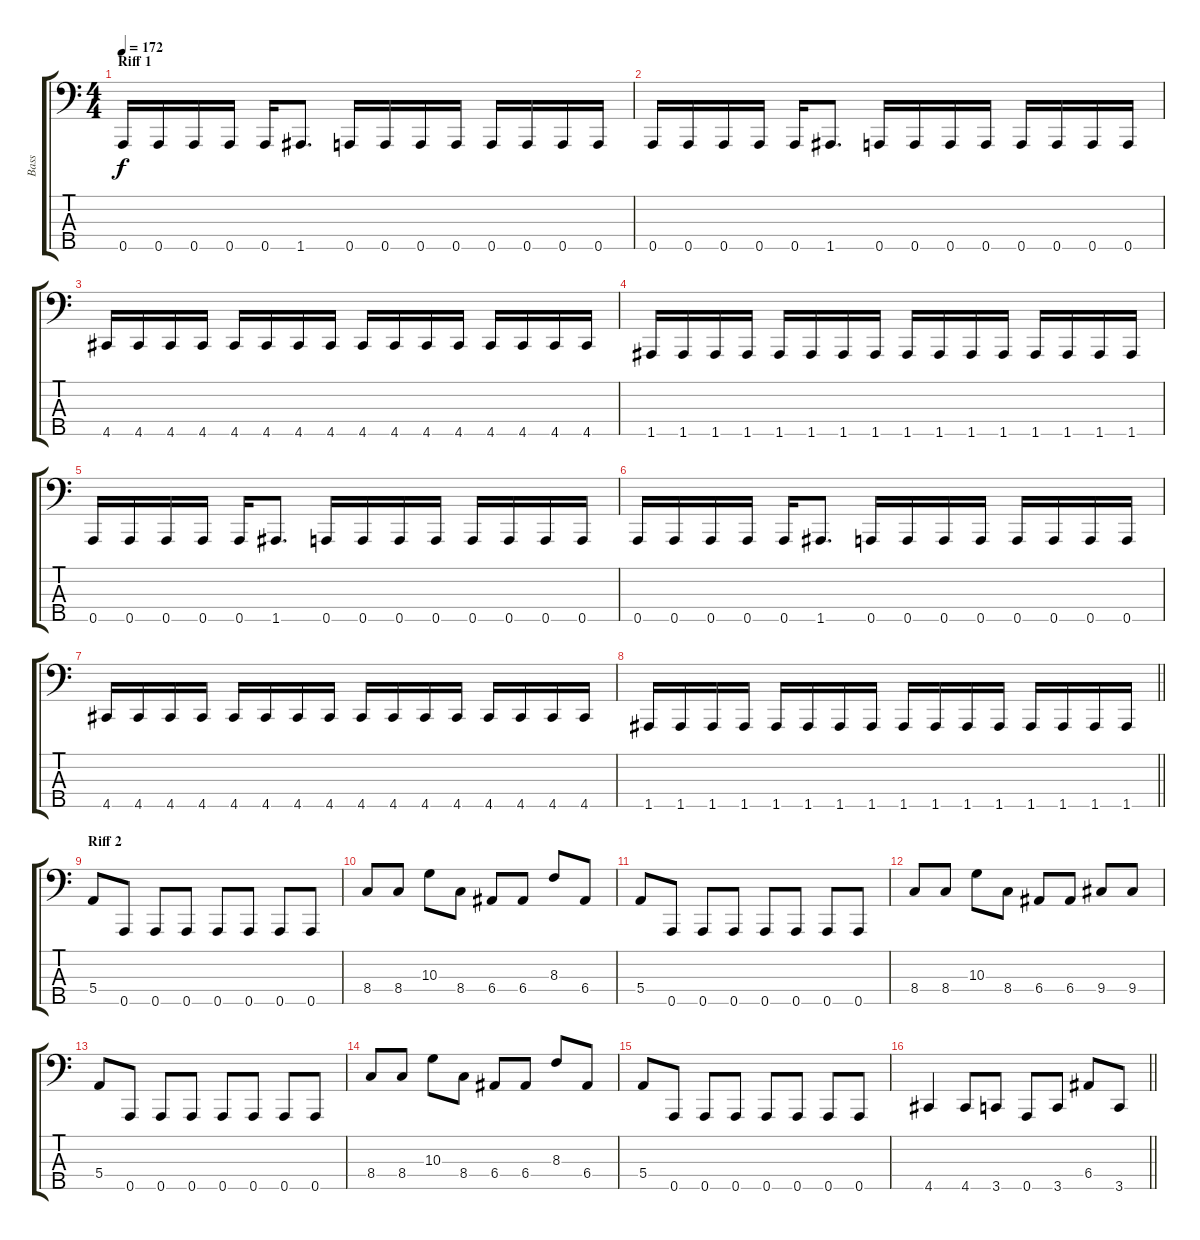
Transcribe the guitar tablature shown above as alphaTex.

\track ("Bass" "Bass") {instrument electricbassfinger}
\staff {score tabs}
\tuning (G2 D2 A1 E1 A0) {hide}
\ts (4 4)
\section ("" "Riff 1")
\tempo 172
\clef f4
\ks c
0.5.16{dy f} 0.5.16 0.5.16 0.5.16 0.5.16 1.5.8{d} 0.5.16 0.5.16 0.5.16 0.5.16 0.5.16 0.5.16 0.5.16 0.5.16 |
0.5.16 0.5.16 0.5.16 0.5.16 0.5.16 1.5.8{d} 0.5.16 0.5.16 0.5.16 0.5.16 0.5.16 0.5.16 0.5.16 0.5.16 |
4.5.16 4.5.16 4.5.16 4.5.16 4.5.16 4.5.16 4.5.16 4.5.16 4.5.16 4.5.16 4.5.16 4.5.16 4.5.16 4.5.16 4.5.16 4.5.16 |
1.5.16 1.5.16 1.5.16 1.5.16 1.5.16 1.5.16 1.5.16 1.5.16 1.5.16 1.5.16 1.5.16 1.5.16 1.5.16 1.5.16 1.5.16 1.5.16 |
0.5.16 0.5.16 0.5.16 0.5.16 0.5.16 1.5.8{d} 0.5.16 0.5.16 0.5.16 0.5.16 0.5.16 0.5.16 0.5.16 0.5.16 |
0.5.16 0.5.16 0.5.16 0.5.16 0.5.16 1.5.8{d} 0.5.16 0.5.16 0.5.16 0.5.16 0.5.16 0.5.16 0.5.16 0.5.16 |
4.5.16 4.5.16 4.5.16 4.5.16 4.5.16 4.5.16 4.5.16 4.5.16 4.5.16 4.5.16 4.5.16 4.5.16 4.5.16 4.5.16 4.5.16 4.5.16 |
\barLineRight lightlight
1.5.16 1.5.16 1.5.16 1.5.16 1.5.16 1.5.16 1.5.16 1.5.16 1.5.16 1.5.16 1.5.16 1.5.16 1.5.16 1.5.16 1.5.16 1.5.16 |
\section ("" "Riff 2")
5.4.8 0.5.8 0.5.8 0.5.8 0.5.8 0.5.8 0.5.8 0.5.8 |
8.4.8 8.4.8 10.3.8 8.4.8 6.4.8 6.4.8 8.3.8 6.4.8 |
5.4.8 0.5.8 0.5.8 0.5.8 0.5.8 0.5.8 0.5.8 0.5.8 |
8.4.8 8.4.8 10.3.8 8.4.8 6.4.8 6.4.8 9.4.8 9.4.8 |
5.4.8 0.5.8 0.5.8 0.5.8 0.5.8 0.5.8 0.5.8 0.5.8 |
8.4.8 8.4.8 10.3.8 8.4.8 6.4.8 6.4.8 8.3.8 6.4.8 |
5.4.8 0.5.8 0.5.8 0.5.8 0.5.8 0.5.8 0.5.8 0.5.8 |
\barLineRight lightlight
4.5.4 4.5.8 3.5.8 0.5.8 3.5.8 6.4.8 3.5.8
